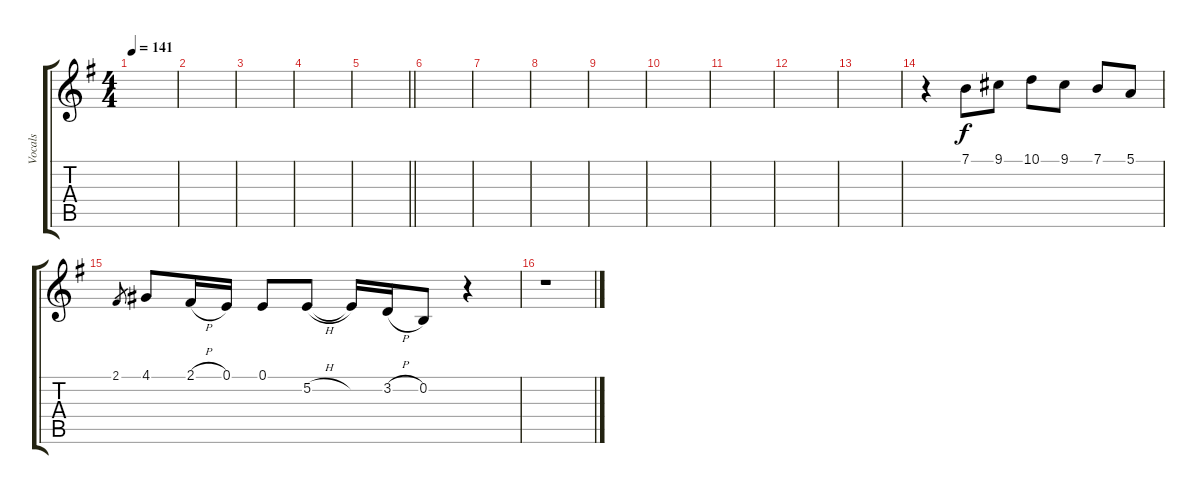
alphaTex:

\track ("Vocals" "Vocals") {instrument altosax}
\staff {score tabs}
\tuning (E4 B3 G3 D3 A2 E2) {hide}
\ts (4 4)
\tempo 141
\clef g2
\ks eminor
|
|
|
|
\barLineRight lightlight
|
|
|
|
|
|
|
|
|
r.4 7.1.8 9.1.8 10.1.8 9.1.8 7.1.8 5.1.8 |
2.1.8{gr} 4.1.8 2.1{h}.16 0.1.16 0.1.8 5.2{h}.8 5.2{t}.16 3.2{h}.16 0.2.8 r.4 |
r.1
